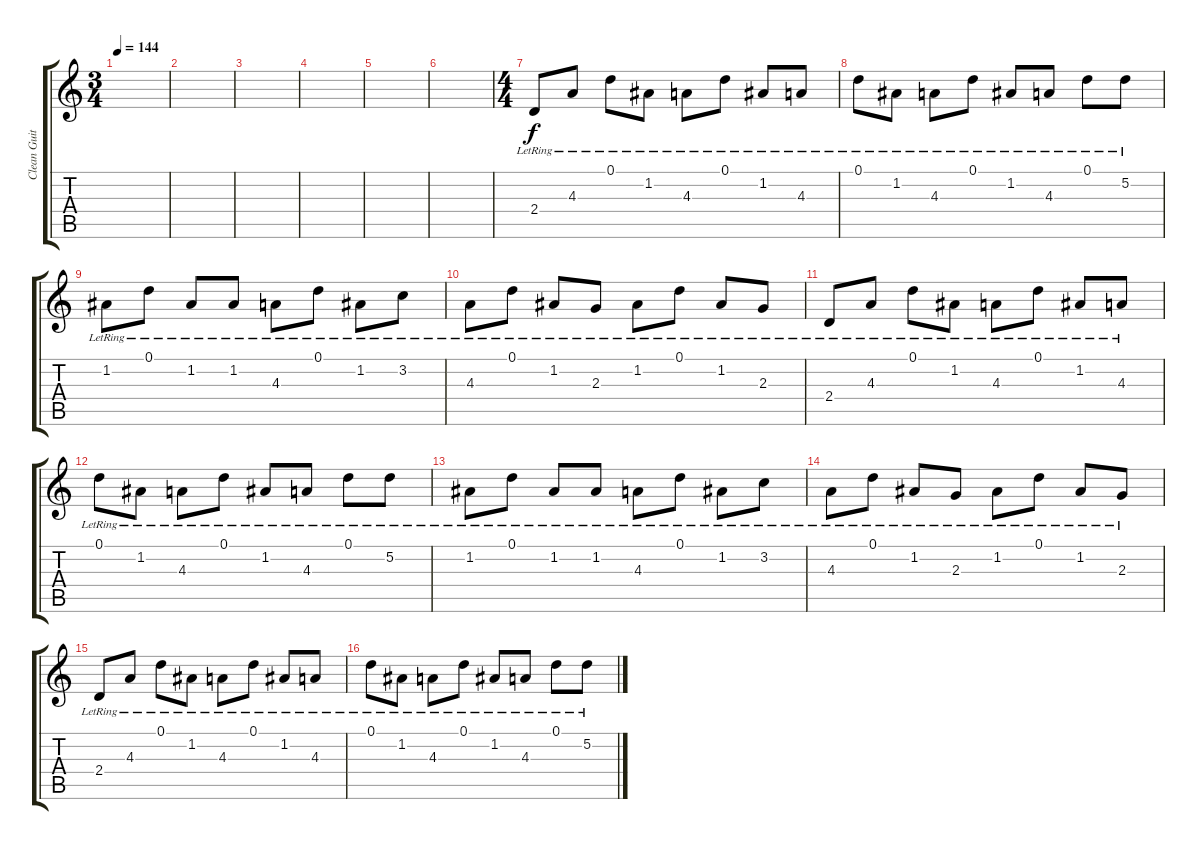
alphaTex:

\track ("Clean Guitar" "Clean Guit") {instrument electricguitarjazz}
\staff {score tabs}
\tuning (D4 A3 F3 C3 G2 C2) {hide}
\ts (3 4)
\tempo 144
\clef g2
\ks c
|
|
|
|
|
|
\ts (4 4)
2.4{lr}.8{volume 7 instrument electricguitarjazz} 4.3{lr}.8 0.1{lr}.8 1.2{lr}.8 4.3{lr}.8 0.1{lr}.8 1.2{lr}.8 4.3{lr}.8 |
0.1{lr}.8 1.2{lr}.8 4.3{lr}.8 0.1{lr}.8 1.2{lr}.8 4.3{lr}.8 0.1{lr}.8 5.2{lr}.8 |
1.2{lr}.8 0.1{lr}.8 1.2{lr}.8 1.2{lr}.8 4.3{lr}.8 0.1{lr}.8 1.2{lr}.8 3.2{lr}.8 |
4.3{lr}.8 0.1{lr}.8 1.2{lr}.8 2.3{lr}.8 1.2{lr}.8 0.1{lr}.8 1.2{lr}.8 2.3{lr}.8 |
2.4{lr}.8 4.3{lr}.8 0.1{lr}.8 1.2{lr}.8 4.3{lr}.8 0.1{lr}.8 1.2{lr}.8 4.3{lr}.8 |
0.1{lr}.8 1.2{lr}.8 4.3{lr}.8 0.1{lr}.8 1.2{lr}.8 4.3{lr}.8 0.1{lr}.8 5.2{lr}.8 |
1.2{lr}.8 0.1{lr}.8 1.2{lr}.8 1.2{lr}.8 4.3{lr}.8 0.1{lr}.8 1.2{lr}.8 3.2{lr}.8 |
4.3{lr}.8 0.1{lr}.8 1.2{lr}.8 2.3{lr}.8 1.2{lr}.8 0.1{lr}.8 1.2{lr}.8 2.3{lr}.8 |
2.4{lr}.8 4.3{lr}.8 0.1{lr}.8 1.2{lr}.8 4.3{lr}.8 0.1{lr}.8 1.2{lr}.8 4.3{lr}.8 |
0.1{lr}.8 1.2{lr}.8 4.3{lr}.8 0.1{lr}.8 1.2{lr}.8 4.3{lr}.8 0.1{lr}.8 5.2{lr}.8
